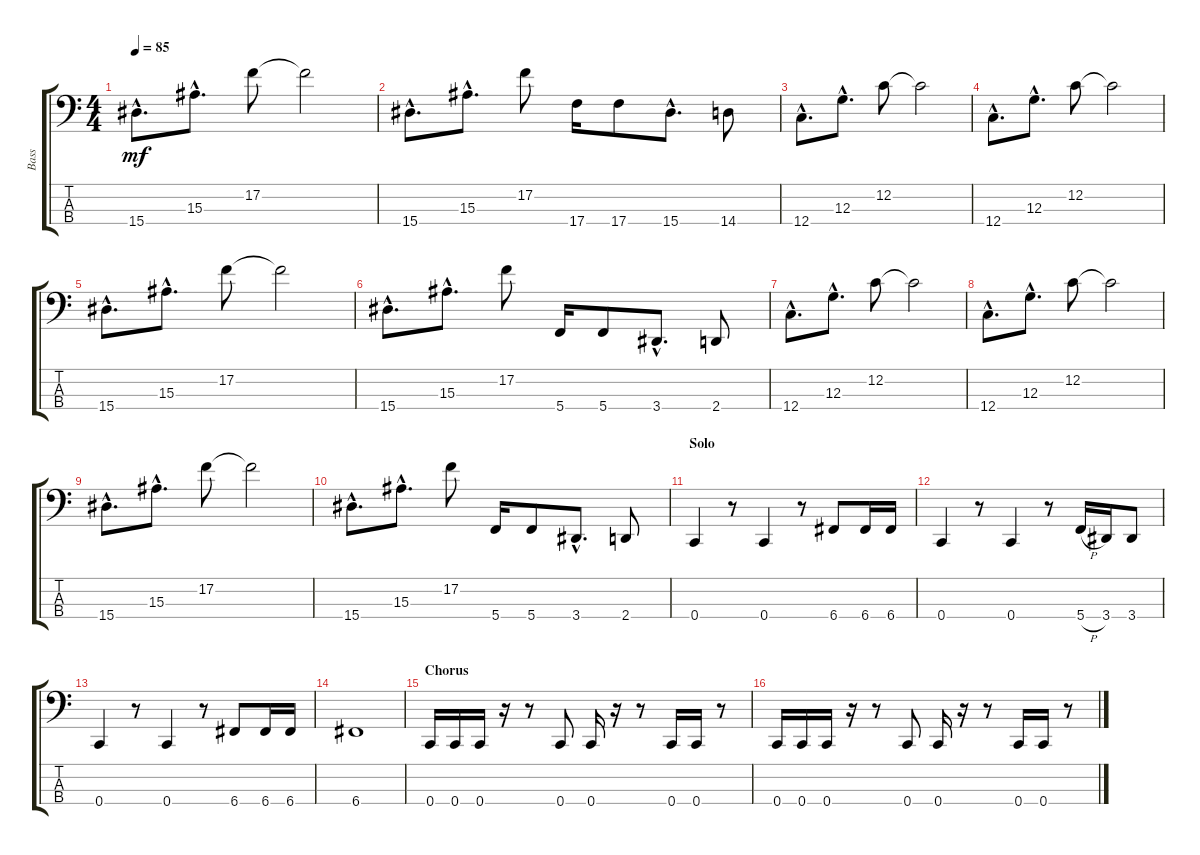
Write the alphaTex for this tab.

\track ("Bass" "Bass") {instrument electricbassfinger}
\staff {score tabs}
\tuning (F2 C2 G1 C1) {hide}
\ts (4 4)
\tempo 85
\clef f4
\ks c
15.4{hac}.8{d dy mf} 15.3{hac}.8{d} 17.2.8 17.2{t}.2 |
15.4{hac}.8{d} 15.3{hac}.8{d} 17.2.8 17.4.16 17.4.8 15.4{hac}.8{d} 14.4.8 |
12.4{hac}.8{d} 12.3{hac}.8{d} 12.2.8 12.2{t}.2 |
12.4{hac}.8{d} 12.3{hac}.8{d} 12.2.8 12.2{t}.2 |
15.4{hac}.8{d} 15.3{hac}.8{d} 17.2.8 17.2{t}.2 |
15.4{hac}.8{d} 15.3{hac}.8{d} 17.2.8 5.4.16 5.4.8 3.4{hac}.8{d} 2.4.8 |
12.4{hac}.8{d} 12.3{hac}.8{d} 12.2.8 12.2{t}.2 |
12.4{hac}.8{d} 12.3{hac}.8{d} 12.2.8 12.2{t}.2 |
15.4{hac}.8{d} 15.3{hac}.8{d} 17.2.8 17.2{t}.2 |
15.4{hac}.8{d} 15.3{hac}.8{d} 17.2.8 5.4.16 5.4.8 3.4{hac}.8{d} 2.4.8 |
\section ("" "Solo")
0.4.4 r.8 0.4.4 r.8 6.4.8 6.4.16 6.4.16 |
0.4.4 r.8 0.4.4 r.8 5.4{h}.16 3.4.16 3.4.8 |
0.4.4 r.8 0.4.4 r.8 6.4.8 6.4.16 6.4.16 |
6.4.1 |
\section ("" "Chorus")
0.4.16 0.4.16 0.4.16 r.16 r.8 0.4.8 0.4.16 r.16 r.8 0.4.16 0.4.16 r.8 |
0.4.16 0.4.16 0.4.16 r.16 r.8 0.4.8 0.4.16 r.16 r.8 0.4.16 0.4.16 r.8
